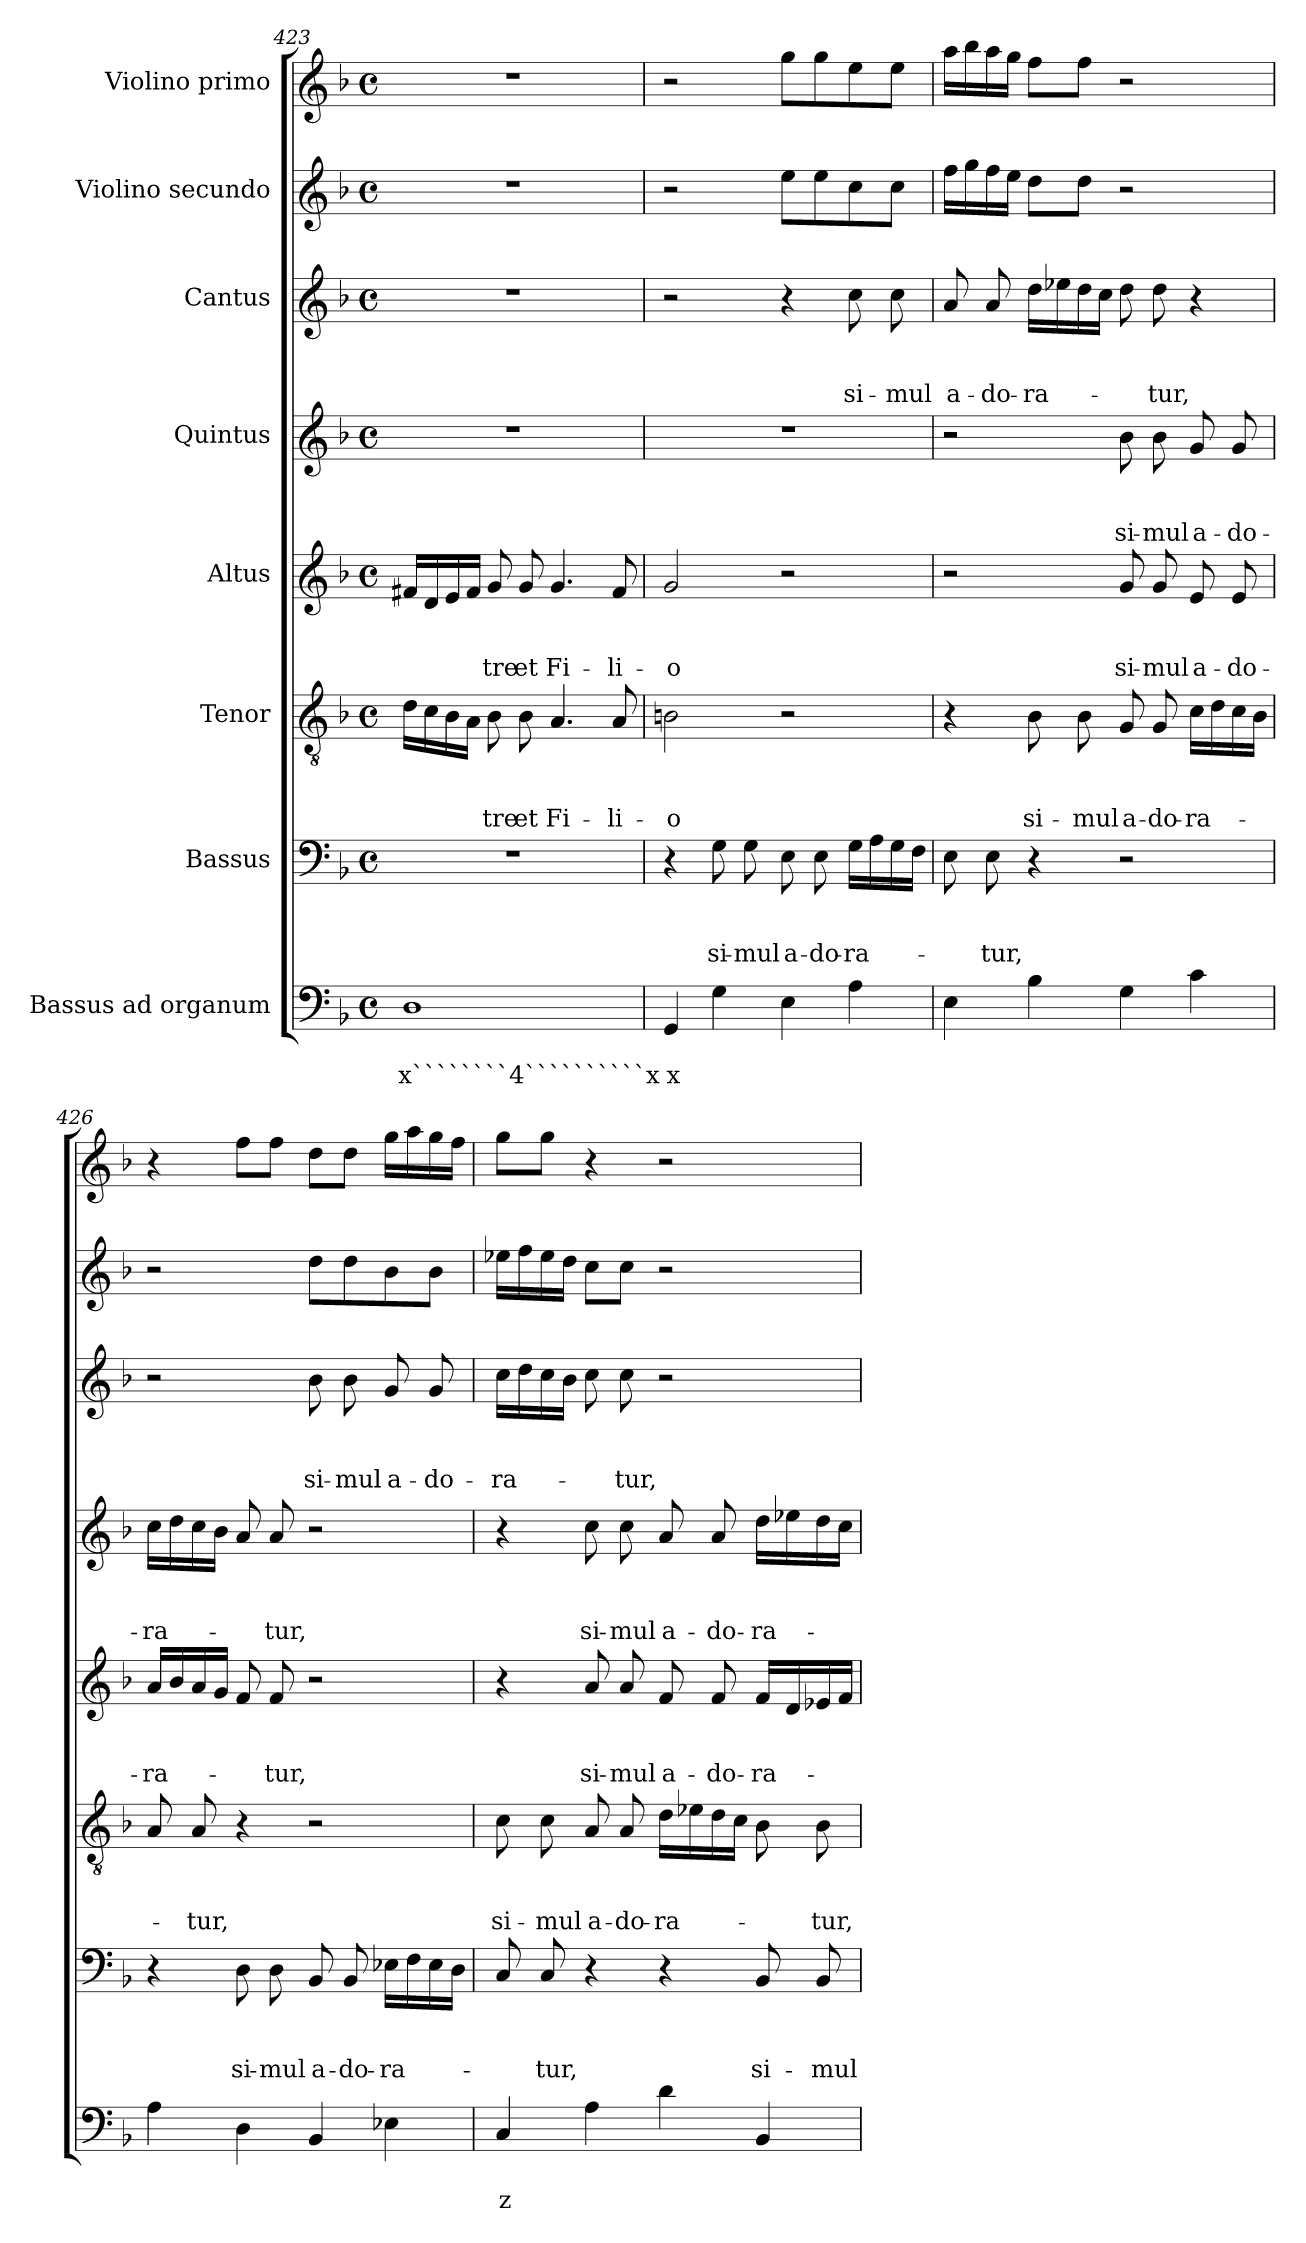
**kern	**text	**text	**kern	**text	**text	**text	**kern	**text	**text	**text	**kern	**text	**text	**text	**kern	**text	**text	**text	**kern	**text	**text	**text	**kern	**kern
*part8	*part8	*part8	*part7	*part7	*part7	*part7	*part6	*part6	*part6	*part6	*part5	*part5	*part5	*part5	*part4	*part4	*part4	*part4	*part3	*part3	*part3	*part3	*part2	*part1
*staff8	*staff8	*staff8	*staff7	*staff7	*staff7	*staff7	*staff6	*staff6	*staff6	*staff6	*staff5	*staff5	*staff5	*staff5	*staff4	*staff4	*staff4	*staff4	*staff3	*staff3	*staff3	*staff3	*staff2	*staff1
*I"Bassus ad  organum	*	*	*I"Bassus	*	*	*	*I"Tenor	*	*	*	*I"Altus	*	*	*	*I"Quintus	*	*	*	*I"Cantus	*	*	*	*I"Violino secundo	*I"Violino primo
*clefF4	*	*	*clefF4	*	*	*	*clefGv2	*	*	*	*clefG2	*	*	*	*clefG2	*	*	*	*clefG2	*	*	*	*clefG2	*clefG2
*k[b-]	*	*	*k[b-]	*	*	*	*k[b-]	*	*	*	*k[b-]	*	*	*	*k[b-]	*	*	*	*k[b-]	*	*	*	*k[b-]	*k[b-]
*F:	*	*	*F:	*	*	*	*F:	*	*	*	*F:	*	*	*	*F:	*	*	*	*F:	*	*	*	*F:	*F:
*M4/4	*	*	*M4/4	*	*	*	*M4/4	*	*	*	*M4/4	*	*	*	*M4/4	*	*	*	*M4/4	*	*	*	*M4/4	*M4/4
*met(c)	*	*	*met(c)	*	*	*	*met(c)	*	*	*	*met(c)	*	*	*	*met(c)	*	*	*	*met(c)	*	*	*	*met(c)	*met(c)
=423	=423	=423	=423	=423	=423	=423	=423	=423	=423	=423	=423	=423	=423	=423	=423	=423	=423	=423	=423	=423	=423	=423	=423	=423
!	!	!LO:LY:b	!	!	!	!	!	!	!	!	!	!	!	!	!	!	!	!	!	!	!	!	!	!
1D	.	x````````4``````````x	1r	.	.	.	16d\LL	.	.	.	16f#X/LL	.	.	.	1r	.	.	.	1r	.	.	.	1r	1r
.	.	.	.	.	.	.	16c\	.	.	.	16d/	.	.	.	.	.	.	.	.	.	.	.	.	.
.	.	.	.	.	.	.	16B-\	.	.	.	16e/	.	.	.	.	.	.	.	.	.	.	.	.	.
.	.	.	.	.	.	.	16A\JJ	.	.	.	16f#/JJ	.	.	.	.	.	.	.	.	.	.	.	.	.
!	!	!	!	!	!	!	!	!	!	!LO:LY:b	!	!	!	!LO:LY:b	!	!	!	!	!	!	!	!	!	!
.	.	.	.	.	.	.	8B-\	.	.	-tre	8g/	.	.	-tre	.	.	.	.	.	.	.	.	.	.
!	!	!	!	!	!	!	!	!	!	!LO:LY:b	!	!	!	!LO:LY:b	!	!	!	!	!	!	!	!	!	!
.	.	.	.	.	.	.	8B-\	.	.	et	8g/	.	.	et	.	.	.	.	.	.	.	.	.	.
!	!	!	!	!	!	!	!	!	!	!LO:LY:b	!	!	!	!LO:LY:b	!	!	!	!	!	!	!	!	!	!
.	.	.	.	.	.	.	4.A/	.	.	Fi-	4.g/	.	.	Fi-	.	.	.	.	.	.	.	.	.	.
!	!	!	!	!	!	!	!	!	!	!LO:LY:b	!	!	!	!LO:LY:b	!	!	!	!	!	!	!	!	!	!
.	.	.	.	.	.	.	8A/	.	.	-li-	8f#/	.	.	-li-	.	.	.	.	.	.	.	.	.	.
=424	=424	=424	=424	=424	=424	=424	=424	=424	=424	=424	=424	=424	=424	=424	=424	=424	=424	=424	=424	=424	=424	=424	=424	=424
!	!	!LO:LY:b	!	!	!	!	!	!	!	!LO:LY:b	!	!	!	!LO:LY:b	!	!	!	!	!	!	!	!	!	!
4GG/	.	x	4r	.	.	.	2Bn\	.	.	-o	2g/	.	.	-o	1r	.	.	.	2r	.	.	.	2r	2r
!	!	!	!	!	!	!LO:LY:b	!	!	!	!	!	!	!	!	!	!	!	!	!	!	!	!	!	!
4G\	.	.	8G\	.	.	si-	.	.	.	.	.	.	.	.	.	.	.	.	.	.	.	.	.	.
!	!	!	!	!	!	!LO:LY:b	!	!	!	!	!	!	!	!	!	!	!	!	!	!	!	!	!	!
.	.	.	8G\	.	.	-mul	.	.	.	.	.	.	.	.	.	.	.	.	.	.	.	.	.	.
!	!	!	!	!	!	!LO:LY:b	!	!	!	!	!	!	!	!	!	!	!	!	!	!	!	!	!	!
4E\	.	.	8E\	.	.	a-	2r	.	.	.	2r	.	.	.	.	.	.	.	4r	.	.	.	8ee\L	8gg\L
!	!	!	!	!	!	!LO:LY:b	!	!	!	!	!	!	!	!	!	!	!	!	!	!	!	!	!	!
.	.	.	8E\	.	.	-do-	.	.	.	.	.	.	.	.	.	.	.	.	.	.	.	.	8ee\	8gg\
!	!	!	!	!	!	!LO:LY:b	!	!	!	!	!	!	!	!	!	!	!	!	!	!	!	!LO:LY:b	!	!
4A\	.	.	16G\LL	.	.	-ra-	.	.	.	.	.	.	.	.	.	.	.	.	8cc\	.	.	si-	8cc\	8ee\
.	.	.	16A\	.	.	.	.	.	.	.	.	.	.	.	.	.	.	.	.	.	.	.	.	.
!	!	!	!	!	!	!	!	!	!	!	!	!	!	!	!	!	!	!	!	!	!	!LO:LY:b	!	!
.	.	.	16G\	.	.	.	.	.	.	.	.	.	.	.	.	.	.	.	8cc\	.	.	-mul	8cc\J	8ee\J
.	.	.	16F\JJ	.	.	.	.	.	.	.	.	.	.	.	.	.	.	.	.	.	.	.	.	.
=425	=425	=425	=425	=425	=425	=425	=425	=425	=425	=425	=425	=425	=425	=425	=425	=425	=425	=425	=425	=425	=425	=425	=425	=425
!	!	!	!	!	!	!	!	!	!	!	!	!	!	!	!	!	!	!	!	!	!	!LO:LY:b	!	!
4E\	.	.	8E\	.	.	.	4r	.	.	.	2r	.	.	.	2r	.	.	.	8a/	.	.	a-	16ff\LL	16aa\LL
.	.	.	.	.	.	.	.	.	.	.	.	.	.	.	.	.	.	.	.	.	.	.	16gg\	16bb-\
!	!	!	!	!	!	!LO:LY:b	!	!	!	!	!	!	!	!	!	!	!	!	!	!	!	!LO:LY:b	!	!
.	.	.	8E\	.	.	-tur,	.	.	.	.	.	.	.	.	.	.	.	.	8a/	.	.	-do-	16ff\	16aa\
.	.	.	.	.	.	.	.	.	.	.	.	.	.	.	.	.	.	.	.	.	.	.	16ee\JJ	16gg\JJ
!	!	!	!	!	!	!	!	!	!	!LO:LY:b	!	!	!	!	!	!	!	!	!	!	!	!LO:LY:b	!	!
4B-\	.	.	4r	.	.	.	8B-\	.	.	si-	.	.	.	.	.	.	.	.	16dd\LL	.	.	-ra-	8dd\L	8ff\L
.	.	.	.	.	.	.	.	.	.	.	.	.	.	.	.	.	.	.	16ee-X\	.	.	.	.	.
!	!	!	!	!	!	!	!	!	!	!LO:LY:b	!	!	!	!	!	!	!	!	!	!	!	!	!	!
.	.	.	.	.	.	.	8B-\	.	.	-mul	.	.	.	.	.	.	.	.	16dd\	.	.	.	8dd\J	8ff\J
.	.	.	.	.	.	.	.	.	.	.	.	.	.	.	.	.	.	.	16cc\JJ	.	.	.	.	.
!	!	!	!	!	!	!	!	!	!	!LO:LY:b	!	!	!	!LO:LY:b	!	!	!	!LO:LY:b	!	!	!	!	!	!
4G\	.	.	2r	.	.	.	8G/	.	.	a-	8g/	.	.	si-	8b-\	.	.	si-	8dd\	.	.	.	2r	2r
!	!	!	!	!	!	!	!	!	!	!LO:LY:b	!	!	!	!LO:LY:b	!	!	!	!LO:LY:b	!	!	!	!LO:LY:b	!	!
.	.	.	.	.	.	.	8G/	.	.	-do-	8g/	.	.	-mul	8b-\	.	.	-mul	8dd\	.	.	-tur,	.	.
!	!	!	!	!	!	!	!	!	!	!LO:LY:b	!	!	!	!LO:LY:b	!	!	!	!LO:LY:b	!	!	!	!	!	!
4c\	.	.	.	.	.	.	16c\LL	.	.	-ra-	8e/	.	.	a-	8g/	.	.	a-	4r	.	.	.	.	.
.	.	.	.	.	.	.	16d\	.	.	.	.	.	.	.	.	.	.	.	.	.	.	.	.	.
!	!	!	!	!	!	!	!	!	!	!	!	!	!	!LO:LY:b	!	!	!	!LO:LY:b	!	!	!	!	!	!
.	.	.	.	.	.	.	16c\	.	.	.	8e/	.	.	-do-	8g/	.	.	-do-	.	.	.	.	.	.
.	.	.	.	.	.	.	16B-\JJ	.	.	.	.	.	.	.	.	.	.	.	.	.	.	.	.	.
!!LO:LB:g=z
=426	=426	=426	=426	=426	=426	=426	=426	=426	=426	=426	=426	=426	=426	=426	=426	=426	=426	=426	=426	=426	=426	=426	=426	=426
!	!	!	!	!	!	!	!	!	!	!	!	!	!	!LO:LY:b	!	!	!	!LO:LY:b	!	!	!	!	!	!
4A\	.	.	4r	.	.	.	8A/	.	.	.	16a/LL	.	.	-ra-	16cc\LL	.	.	-ra-	2r	.	.	.	2r	4r
.	.	.	.	.	.	.	.	.	.	.	16b-/	.	.	.	16dd\	.	.	.	.	.	.	.	.	.
!	!	!	!	!	!	!	!	!	!	!LO:LY:b	!	!	!	!	!	!	!	!	!	!	!	!	!	!
.	.	.	.	.	.	.	8A/	.	.	-tur,	16a/	.	.	.	16cc\	.	.	.	.	.	.	.	.	.
.	.	.	.	.	.	.	.	.	.	.	16g/JJ	.	.	.	16b-\JJ	.	.	.	.	.	.	.	.	.
!	!	!	!	!	!	!LO:LY:b	!	!	!	!	!	!	!	!	!	!	!	!	!	!	!	!	!	!
4D\	.	.	8D\	.	.	si-	4r	.	.	.	8f/	.	.	.	8a/	.	.	.	.	.	.	.	.	8ff\L
!	!	!	!	!	!	!LO:LY:b	!	!	!	!	!	!	!	!LO:LY:b	!	!	!	!LO:LY:b	!	!	!	!	!	!
.	.	.	8D\	.	.	-mul	.	.	.	.	8f/	.	.	-tur,	8a/	.	.	-tur,	.	.	.	.	.	8ff\J
!	!	!	!	!	!	!LO:LY:b	!	!	!	!	!	!	!	!	!	!	!	!	!	!	!	!LO:LY:b	!	!
4BB-/	.	.	8BB-/	.	.	a-	2r	.	.	.	2r	.	.	.	2r	.	.	.	8b-\	.	.	si-	8dd\L	8dd\L
!	!	!	!	!	!	!LO:LY:b	!	!	!	!	!	!	!	!	!	!	!	!	!	!	!	!LO:LY:b	!	!
.	.	.	8BB-/	.	.	-do-	.	.	.	.	.	.	.	.	.	.	.	.	8b-\	.	.	-mul	8dd\	8dd\J
!	!	!	!	!	!	!LO:LY:b	!	!	!	!	!	!	!	!	!	!	!	!	!	!	!	!LO:LY:b	!	!
4E-X\	.	.	16E-X\LL	.	.	-ra-	.	.	.	.	.	.	.	.	.	.	.	.	8g/	.	.	a-	8b-\	16gg\LL
.	.	.	16F\	.	.	.	.	.	.	.	.	.	.	.	.	.	.	.	.	.	.	.	.	16aa\
!	!	!	!	!	!	!	!	!	!	!	!	!	!	!	!	!	!	!	!	!	!	!LO:LY:b	!	!
.	.	.	16E-\	.	.	.	.	.	.	.	.	.	.	.	.	.	.	.	8g/	.	.	-do-	8b-\J	16gg\
.	.	.	16D\JJ	.	.	.	.	.	.	.	.	.	.	.	.	.	.	.	.	.	.	.	.	16ff\JJ
=427	=427	=427	=427	=427	=427	=427	=427	=427	=427	=427	=427	=427	=427	=427	=427	=427	=427	=427	=427	=427	=427	=427	=427	=427
!	!	!LO:LY:b	!	!	!	!	!	!	!	!LO:LY:b	!	!	!	!	!	!	!	!	!	!	!	!LO:LY:b	!	!
4C/	.	z	8C/	.	.	.	8c\	.	.	si-	4r	.	.	.	4r	.	.	.	16cc\LL	.	.	-ra-	16ee-X\LL	8gg\L
.	.	.	.	.	.	.	.	.	.	.	.	.	.	.	.	.	.	.	16dd\	.	.	.	16ff\	.
!	!	!	!	!	!	!LO:LY:b	!	!	!	!LO:LY:b	!	!	!	!	!	!	!	!	!	!	!	!	!	!
.	.	.	8C/	.	.	-tur,	8c\	.	.	-mul	.	.	.	.	.	.	.	.	16cc\	.	.	.	16ee-\	8gg\J
.	.	.	.	.	.	.	.	.	.	.	.	.	.	.	.	.	.	.	16b-\JJ	.	.	.	16dd\JJ	.
!	!	!	!	!	!	!	!	!	!	!LO:LY:b	!	!	!	!LO:LY:b	!	!	!	!LO:LY:b	!	!	!	!	!	!
4A\	.	.	4r	.	.	.	8A/	.	.	a-	8a/	.	.	si-	8cc\	.	.	si-	8cc\	.	.	.	8cc\L	4r
!	!	!	!	!	!	!	!	!	!	!LO:LY:b	!	!	!	!LO:LY:b	!	!	!	!LO:LY:b	!	!	!	!LO:LY:b	!	!
.	.	.	.	.	.	.	8A/	.	.	-do-	8a/	.	.	-mul	8cc\	.	.	-mul	8cc\	.	.	-tur,	8cc\J	.
!	!	!	!	!	!	!	!	!	!	!LO:LY:b	!	!	!	!LO:LY:b	!	!	!	!LO:LY:b	!	!	!	!	!	!
4d\	.	.	4r	.	.	.	16d\LL	.	.	-ra-	8f/	.	.	a-	8a/	.	.	a-	2r	.	.	.	2r	2r
.	.	.	.	.	.	.	16e-X\	.	.	.	.	.	.	.	.	.	.	.	.	.	.	.	.	.
!	!	!	!	!	!	!	!	!	!	!	!	!	!	!LO:LY:b	!	!	!	!LO:LY:b	!	!	!	!	!	!
.	.	.	.	.	.	.	16d\	.	.	.	8f/	.	.	-do-	8a/	.	.	-do-	.	.	.	.	.	.
.	.	.	.	.	.	.	16c\JJ	.	.	.	.	.	.	.	.	.	.	.	.	.	.	.	.	.
!	!	!	!	!	!	!LO:LY:b	!	!	!	!	!	!	!	!LO:LY:b	!	!	!	!LO:LY:b	!	!	!	!	!	!
4BB-/	.	.	8BB-/	.	.	si-	8B-\	.	.	.	16f/LL	.	.	-ra-	16dd\LL	.	.	-ra-	.	.	.	.	.	.
.	.	.	.	.	.	.	.	.	.	.	16d/	.	.	.	16ee-X\	.	.	.	.	.	.	.	.	.
!	!	!	!	!	!	!LO:LY:b	!	!	!	!LO:LY:b	!	!	!	!	!	!	!	!	!	!	!	!	!	!
.	.	.	8BB-/	.	.	-mul	8B-\	.	.	-tur,	16e-X/	.	.	.	16dd\	.	.	.	.	.	.	.	.	.
.	.	.	.	.	.	.	.	.	.	.	16f/JJ	.	.	.	16cc\JJ	.	.	.	.	.	.	.	.	.
=	=	=	=	=	=	=	=	=	=	=	=	=	=	=	=	=	=	=	=	=	=	=	=	=
*-	*-	*-	*-	*-	*-	*-	*-	*-	*-	*-	*-	*-	*-	*-	*-	*-	*-	*-	*-	*-	*-	*-	*-	*-
